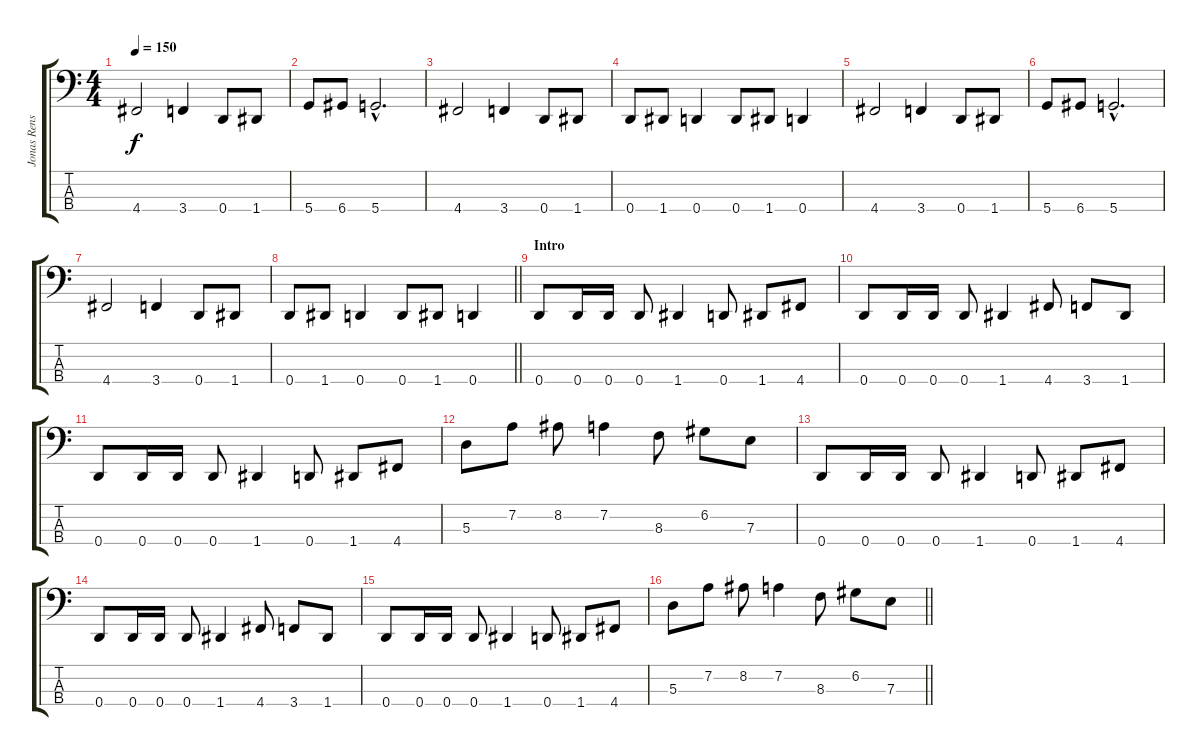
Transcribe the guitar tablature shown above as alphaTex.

\track ("Jonas Renske" "Jonas Rens") {instrument electricbasspick}
\staff {score tabs}
\tuning (G2 D2 A1 D1) {hide}
\ts (4 4)
\tempo 150
\clef f4
\ks c
4.4.2{dy f} 3.4.4 0.4.8 1.4.8 |
5.4.8 6.4.8 5.4{hac}.2{d} |
4.4.2 3.4.4 0.4.8 1.4.8 |
0.4.8 1.4.8 0.4.4 0.4.8 1.4.8 0.4.4 |
4.4.2 3.4.4 0.4.8 1.4.8 |
5.4.8 6.4.8 5.4{hac}.2{d} |
4.4.2 3.4.4 0.4.8 1.4.8 |
\barLineRight lightlight
0.4.8 1.4.8 0.4.4 0.4.8 1.4.8 0.4.4 |
\section ("" "Intro")
0.4.8 0.4.16 0.4.16 0.4.8 1.4.4 0.4.8 1.4.8 4.4.8 |
0.4.8 0.4.16 0.4.16 0.4.8 1.4.4 4.4.8 3.4.8 1.4.8 |
0.4.8 0.4.16 0.4.16 0.4.8 1.4.4 0.4.8 1.4.8 4.4.8 |
5.3.8 7.2.8 8.2.8 7.2.4 8.3.8 6.2.8 7.3.8 |
0.4.8 0.4.16 0.4.16 0.4.8 1.4.4 0.4.8 1.4.8 4.4.8 |
0.4.8 0.4.16 0.4.16 0.4.8 1.4.4 4.4.8 3.4.8 1.4.8 |
0.4.8 0.4.16 0.4.16 0.4.8 1.4.4 0.4.8 1.4.8 4.4.8 |
\barLineRight lightlight
5.3.8 7.2.8 8.2.8 7.2.4 8.3.8 6.2.8 7.3.8
